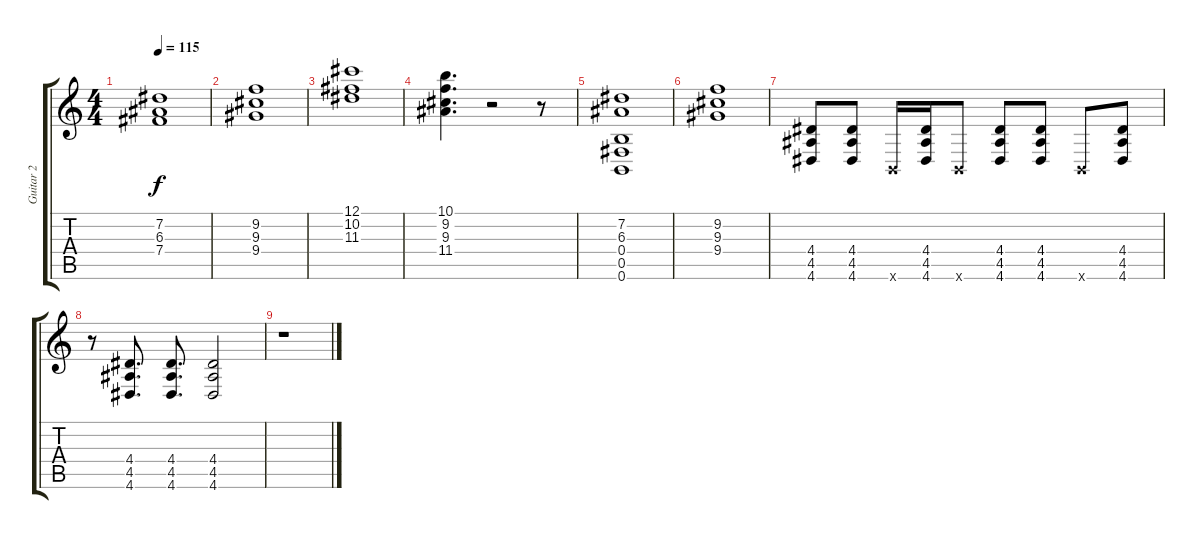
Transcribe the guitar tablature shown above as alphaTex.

\track ("Guitar 2" "Guitar 2") {instrument overdrivenguitar}
\staff {score tabs}
\tuning (Db4 Ab3 E3 B2 Gb2 B1) {hide}
\ts (4 4)
\tempo 115
\clef g2
\ks c
(7.2 6.3 7.4).1{dy f} |
(9.2 9.3 9.4).1 |
(12.1 10.2 11.3).1 |
(10.1 9.2 9.3 11.4).4{d} r.2 r.8 |
(7.2 6.3 0.4 0.5 0.6).1 |
(9.2 9.3 9.4).1 |
(4.4 4.5 4.6).8 (4.4 4.5 4.6).8 0.6{x}.16 (4.4 4.5 4.6).16 0.6{x}.8 (4.4 4.5 4.6).8 (4.4 4.5 4.6).8 0.6{x}.8 (4.4 4.5 4.6).8 |
r.8 (4.4 4.5 4.6).8{d} (4.4 4.5 4.6).8{d} (4.4 4.5 4.6).2 |
r.1
